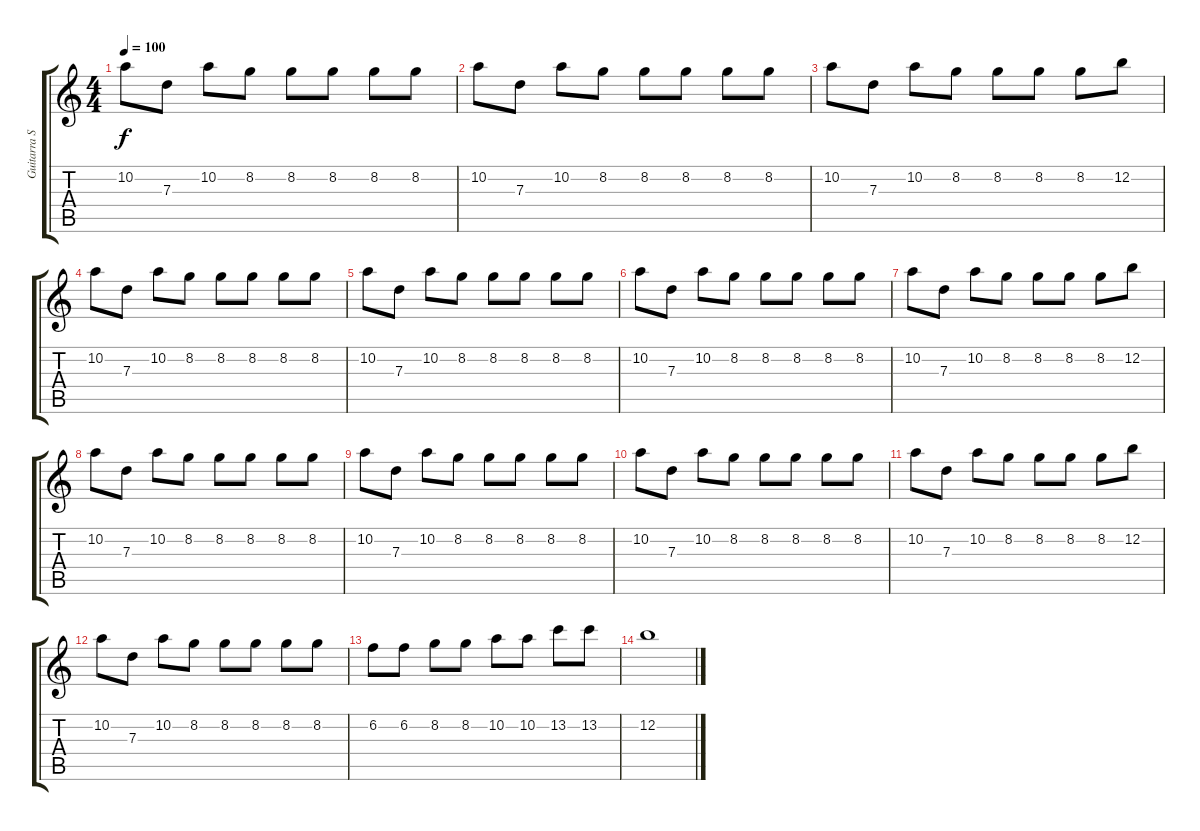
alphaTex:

\track ("Guitarra Solo" "Guitarra S") {instrument overdrivenguitar}
\staff {score tabs}
\tuning (E4 B3 G3 D3 A2 E2) {hide}
\ts (4 4)
\tempo 100
\clef g2
\ks c
10.2.8{dy f} 7.3.8 10.2.8 8.2.8 8.2.8 8.2.8 8.2.8 8.2.8 |
10.2.8 7.3.8 10.2.8 8.2.8 8.2.8 8.2.8 8.2.8 8.2.8 |
10.2.8 7.3.8 10.2.8 8.2.8 8.2.8 8.2.8 8.2.8 12.2.8 |
10.2.8 7.3.8 10.2.8 8.2.8 8.2.8 8.2.8 8.2.8 8.2.8 |
10.2.8 7.3.8 10.2.8 8.2.8 8.2.8 8.2.8 8.2.8 8.2.8 |
10.2.8 7.3.8 10.2.8 8.2.8 8.2.8 8.2.8 8.2.8 8.2.8 |
10.2.8 7.3.8 10.2.8 8.2.8 8.2.8 8.2.8 8.2.8 12.2.8 |
10.2.8 7.3.8 10.2.8 8.2.8 8.2.8 8.2.8 8.2.8 8.2.8 |
10.2.8 7.3.8 10.2.8 8.2.8 8.2.8 8.2.8 8.2.8 8.2.8 |
10.2.8 7.3.8 10.2.8 8.2.8 8.2.8 8.2.8 8.2.8 8.2.8 |
10.2.8 7.3.8 10.2.8 8.2.8 8.2.8 8.2.8 8.2.8 12.2.8 |
10.2.8 7.3.8 10.2.8 8.2.8 8.2.8 8.2.8 8.2.8 8.2.8 |
6.2.8 6.2.8 8.2.8 8.2.8 10.2.8 10.2.8 13.2.8 13.2.8 |
12.2.1
